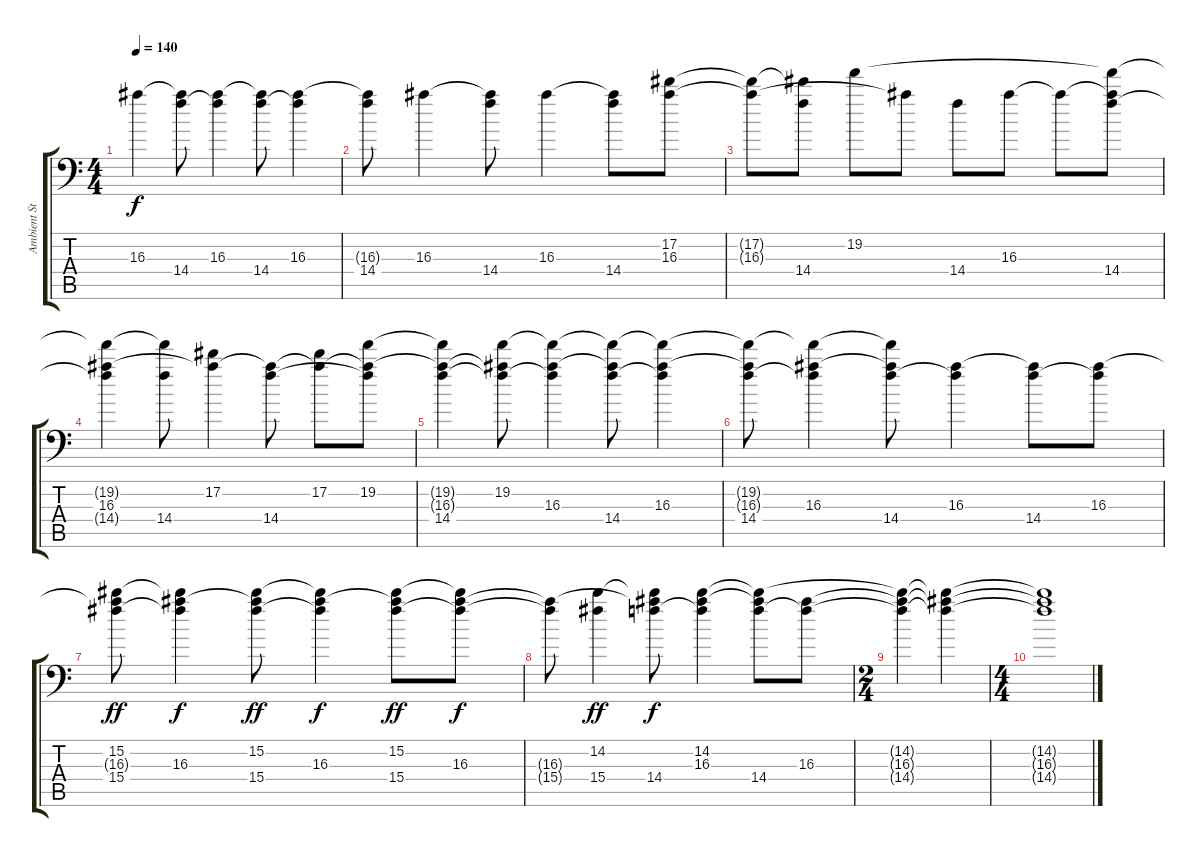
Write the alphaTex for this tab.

\track ("Ambient String 2" "Ambient St") {instrument acousticguitarsteel}
\staff {score tabs}
\tuning (Eb4 Bb3 Gb3 Eb3 Bb2 F2 Bb-1) {hide}
\ts (4 4)
\tempo 140
\clef f4
\ks c
16.3.4{dy f} (16.3{t} 14.4).8 (16.3 14.4{t}).4 (16.3{t} 14.4).8 (16.3 14.4{t}).4 |
(16.3{t} 14.4).8 16.3.4 (16.3{t} 14.4).8 16.3.4 (16.3{t} 14.4).8 (17.2 16.3).8 |
(17.2{t} 16.3{t}).8 (17.2{t} 14.4).8 19.2.8 16.3{t}.8 14.4.8 16.3.8 16.3{t}.8 (19.2{t} 16.3{t} 14.4).8 |
(19.2{t} 16.3 14.4{t}).4 (19.2{t} 14.4).8 (17.2 16.3{t}).4 (16.3{t} 14.4).8 (17.2 16.3{t}).8 (19.2 16.3{t} 14.4{t}).8 |
(19.2{t} 16.3{t} 14.4).4 (19.2 16.3{t} 14.4{t}).8 (19.2{t} 16.3 14.4{t}).4 (19.2{t} 16.3{t} 14.4).8 (19.2{t} 16.3 14.4{t}).4 |
(19.2{t} 16.3{t} 14.4).8 (19.2{t} 16.3 14.4{t}).4 (19.2{t} 16.3{t} 14.4).8 (16.3 14.4{t}).4 (16.3{t} 14.4).8 (16.3 14.4{t}).8 |
(15.2 16.3{t} 15.4).8{dy ff} (15.2{t} 16.3 15.4{t}).4{dy f} (15.2 16.3{t} 15.4).8{dy ff} (15.2{t} 16.3 15.4{t}).4{dy f} (15.2 16.3{t} 15.4).8{dy ff} (15.2{t} 16.3 15.4{t}).8{dy f} |
(16.3{t} 15.4{t}).8 (14.2 15.4).4{dy ff} (14.2{t} 16.3{t} 14.4).8{dy f} (14.2 16.3 14.4{t}).4 (14.2{t} 16.3{t} 14.4).8 (16.3 14.4{t}).8 |
\ts (2 4)
(14.2{t} 16.3{t} 14.4{t}).4 (14.2{t} 16.3{t} 14.4{t}).4 |
\ts (4 4)
(14.2{t} 16.3{t} 14.4{t}).1
